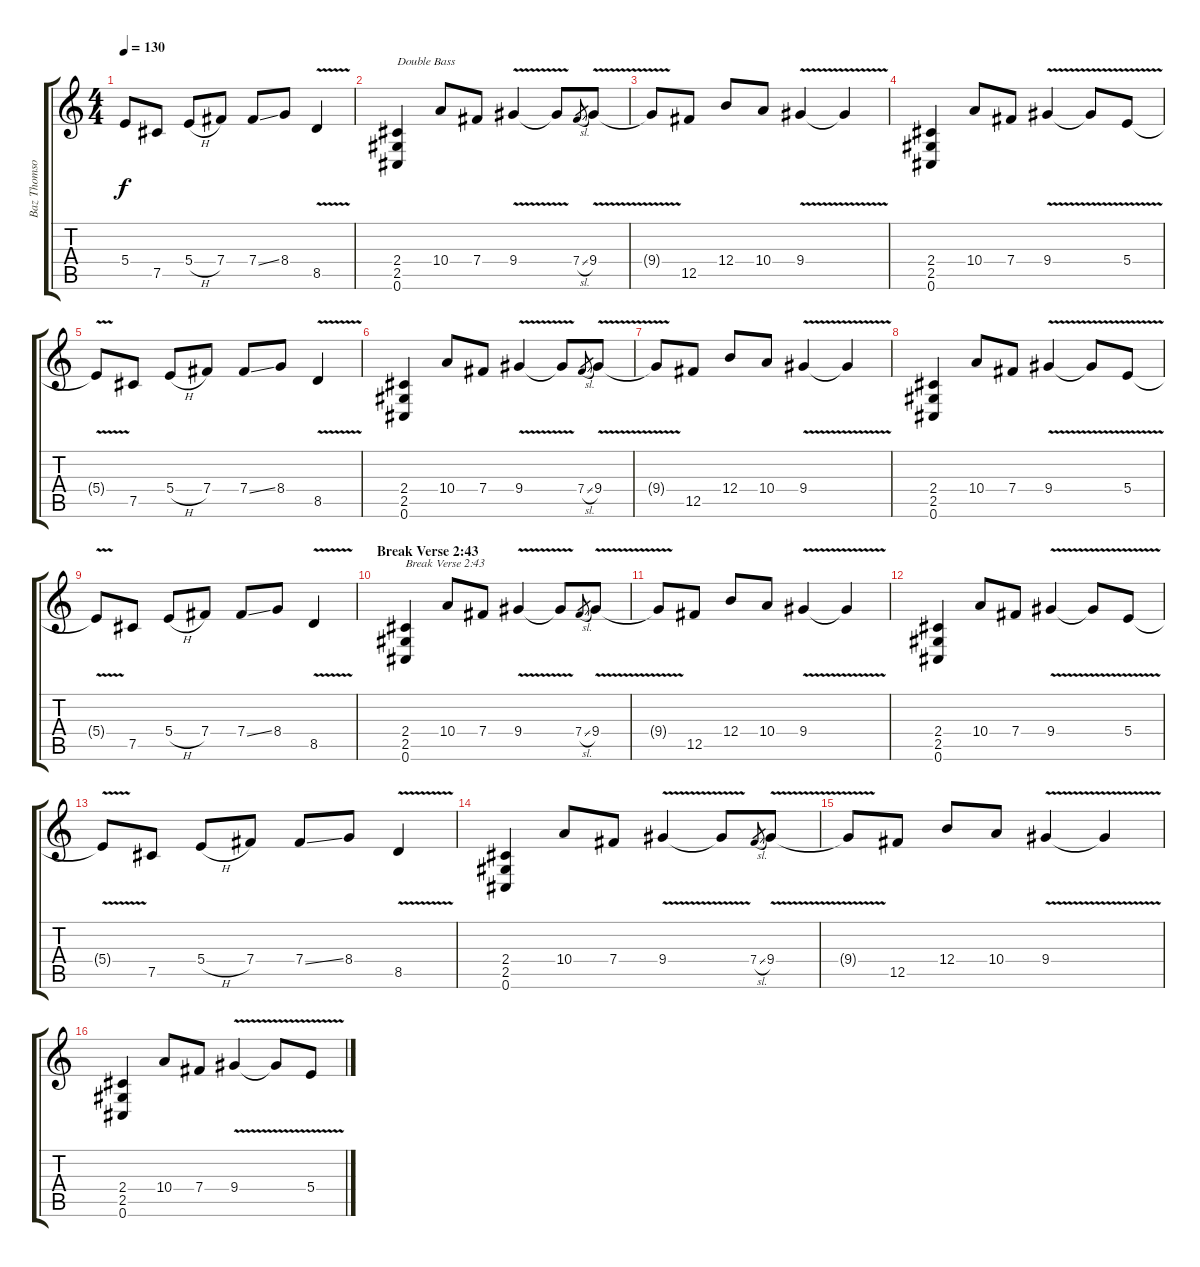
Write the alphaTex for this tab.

\track ("Baz Thomson (Lead Guitar)" "Baz Thomso") {instrument distortionguitar}
\staff {score tabs}
\tuning (Db4 Ab3 E3 B2 Gb2 Db2) {hide}
\ts (4 4)
\tempo 130
\clef g2
\ks c
5.4{t}.8{dy f} 7.5.8 5.4{h}.8 7.4.8 7.4{ss}.8 8.4.8 8.5{v}.4 |
(2.4 2.5 0.6).4{txt "Double Bass"} 10.4.8 7.4.8 9.4{v}.4 9.4{t}.8 7.4{sl}.8{gr} 9.4{v}.8 |
9.4{t}.8 12.5.8 12.4.8 10.4.8 9.4{v}.4 9.4{t}.4 |
(2.4 2.5 0.6).4 10.4.8 7.4.8 9.4{v}.4 9.4{t}.8 5.4{v}.8 |
5.4{t}.8 7.5.8 5.4{h}.8 7.4.8 7.4{ss}.8 8.4.8 8.5{v}.4 |
(2.4 2.5 0.6).4 10.4.8 7.4.8 9.4{v}.4 9.4{t}.8 7.4{sl}.8{gr} 9.4{v}.8 |
9.4{t}.8 12.5.8 12.4.8 10.4.8 9.4{v}.4 9.4{t}.4 |
(2.4 2.5 0.6).4 10.4.8 7.4.8 9.4{v}.4 9.4{t}.8 5.4{v}.8 |
5.4{t}.8 7.5.8 5.4{h}.8 7.4.8 7.4{ss}.8 8.4.8 8.5{v}.4 |
\section ("" "Break Verse 2:43")
(2.4 2.5 0.6).4{txt "Break Verse 2:43"} 10.4.8 7.4.8 9.4{v}.4 9.4{t}.8 7.4{sl}.8{gr} 9.4{v}.8 |
9.4{t}.8 12.5.8 12.4.8 10.4.8 9.4{v}.4 9.4{t}.4 |
(2.4 2.5 0.6).4 10.4.8 7.4.8 9.4{v}.4 9.4{t}.8 5.4{v}.8 |
5.4{t}.8 7.5.8 5.4{h}.8 7.4.8 7.4{ss}.8 8.4.8 8.5{v}.4 |
(2.4 2.5 0.6).4 10.4.8 7.4.8 9.4{v}.4 9.4{t}.8 7.4{sl}.8{gr} 9.4{v}.8 |
9.4{t}.8 12.5.8 12.4.8 10.4.8 9.4{v}.4 9.4{t}.4 |
(2.4 2.5 0.6).4 10.4.8 7.4.8 9.4{v}.4 9.4{t}.8 5.4{v}.8
